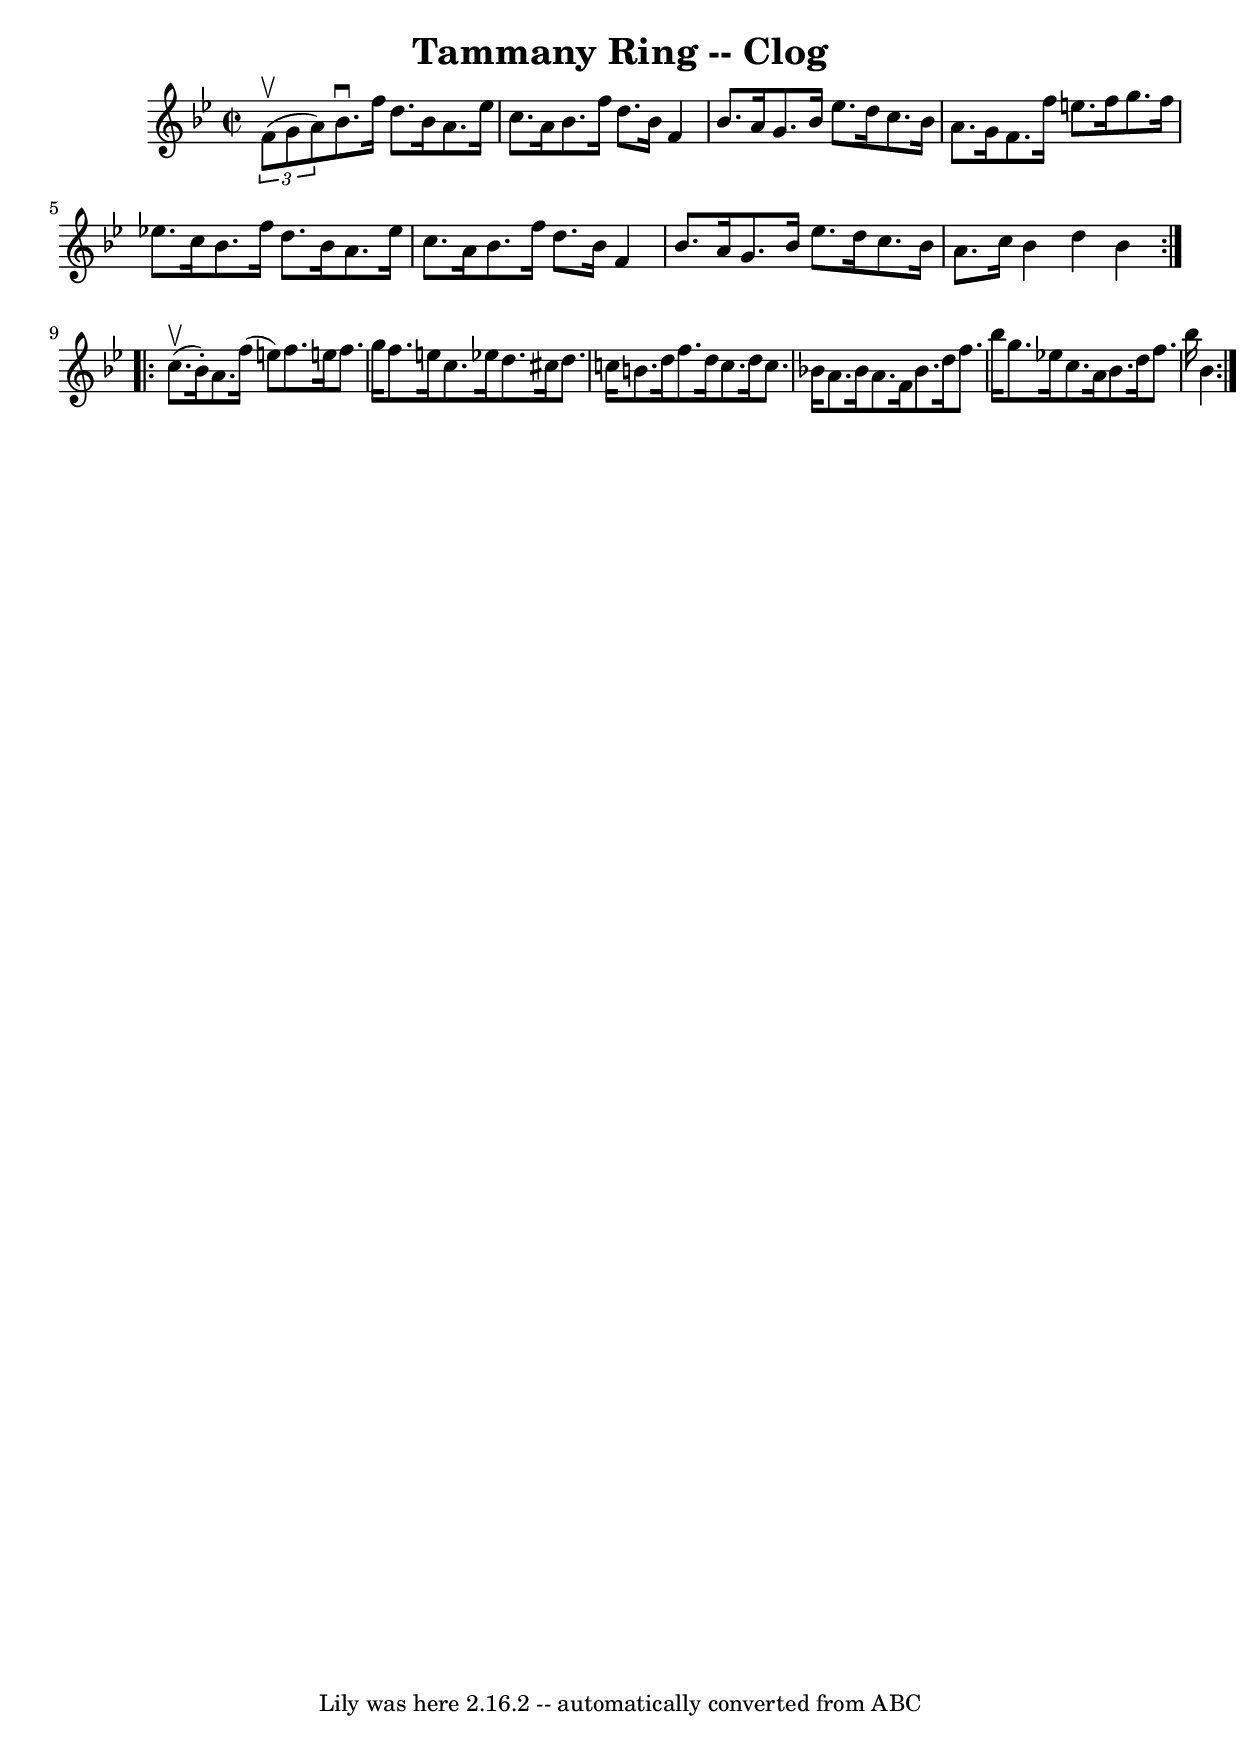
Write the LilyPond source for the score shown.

\version "2.7.40"
\include "Mammoth.ily"
\header {
	%% book = "Ryan's Mammoth Collection"
	crossRefNumber = "1"
	footnotes = "\\\\157 935"
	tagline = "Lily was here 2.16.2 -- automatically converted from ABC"
	title = "Tammany Ring -- Clog"
}
voicedefault =  {


\repeat volta 2 {
\override Staff.TimeSignature #'style = #'C
 \time 2/2 \key bes \major   \times 2/3 { f'8^\upbow(g'8 a'8) } 
|
 bes'8.^\downbow f''16 d''8. bes'16 a'8. ees''16    
c''8. a'16    |
 bes'8. f''16 d''8. bes'16 f'4 bes'8. 
 a'16    |
 g'8. bes'16 ees''8. d''16 c''8. bes'16    
a'8. g'16    |
 f'8. f''16 e''8. f''16 g''8. f''16    
ees''!8. c''16    |
 bes'8. f''16 d''8. bes'16 a'8.    
ees''16 c''8. a'16    |
 bes'8. f''16 d''8. bes'16    
f'4 bes'8. a'16    |
 g'8. bes'16 ees''8. d''16 c''8. 
 bes'16 a'8. c''16    |
 bes'4 d''4 bes'4    }     
\repeat volta 2 { c''8.^\upbow(bes'16 -.) |
 a'8. f''16 (
 e''8) f''8. e''!16 f''8. g''16 f''8. e''16 c''8.    
ees''!16    |
 d''8. cis''16 d''8. c''!16 b'8. d''16   
 f''8. d''16    |
 c''8. d''16 c''8. bes'!16 a'8.    
bes'16 a'8. f'16    |
 bes'8. d''16 f''8. bes''16    
g''8. ees''!16 c''8. a'16    |
 bes'8. d''16 f''8.    
bes''16 bes'4    }   
}

\score{
    <<

	\context Staff="default"
	{
	    \voicedefault 
	}

    >>
	\layout {
	}
	\midi {}
}
